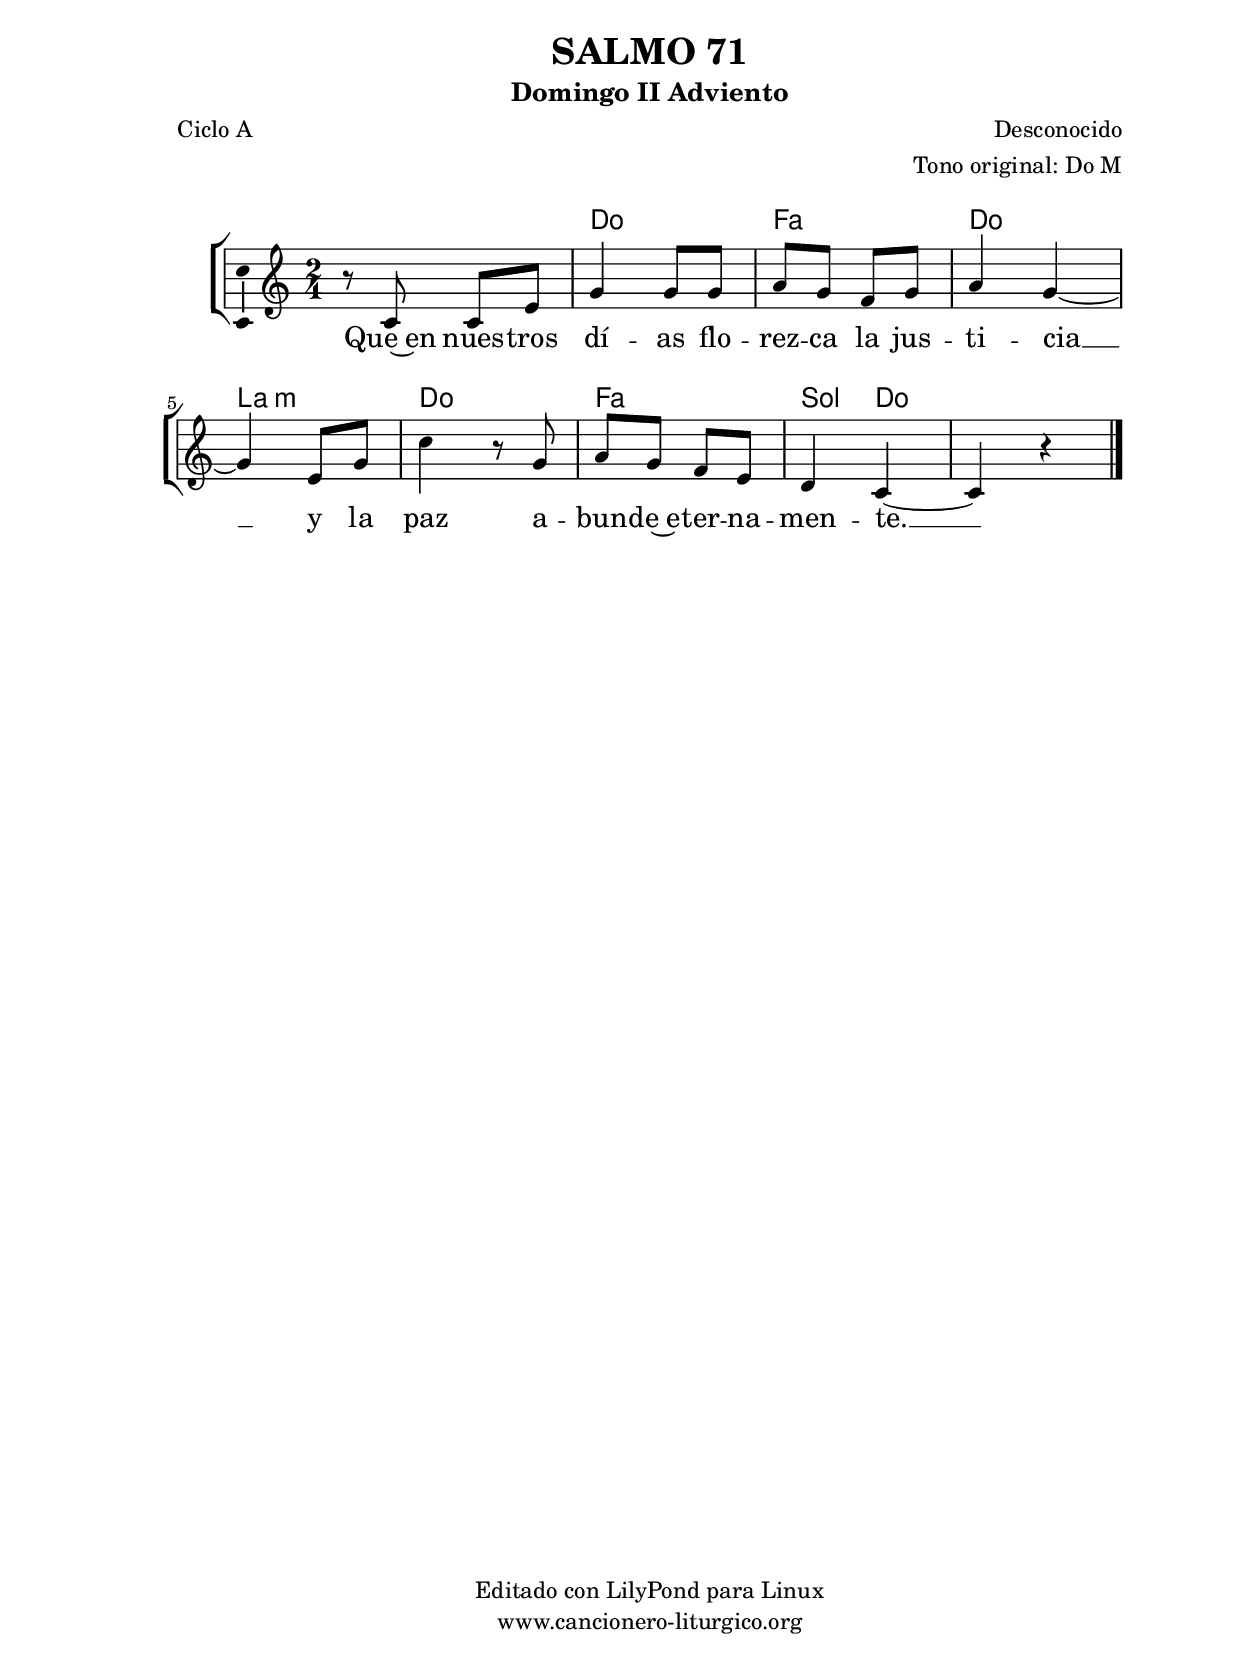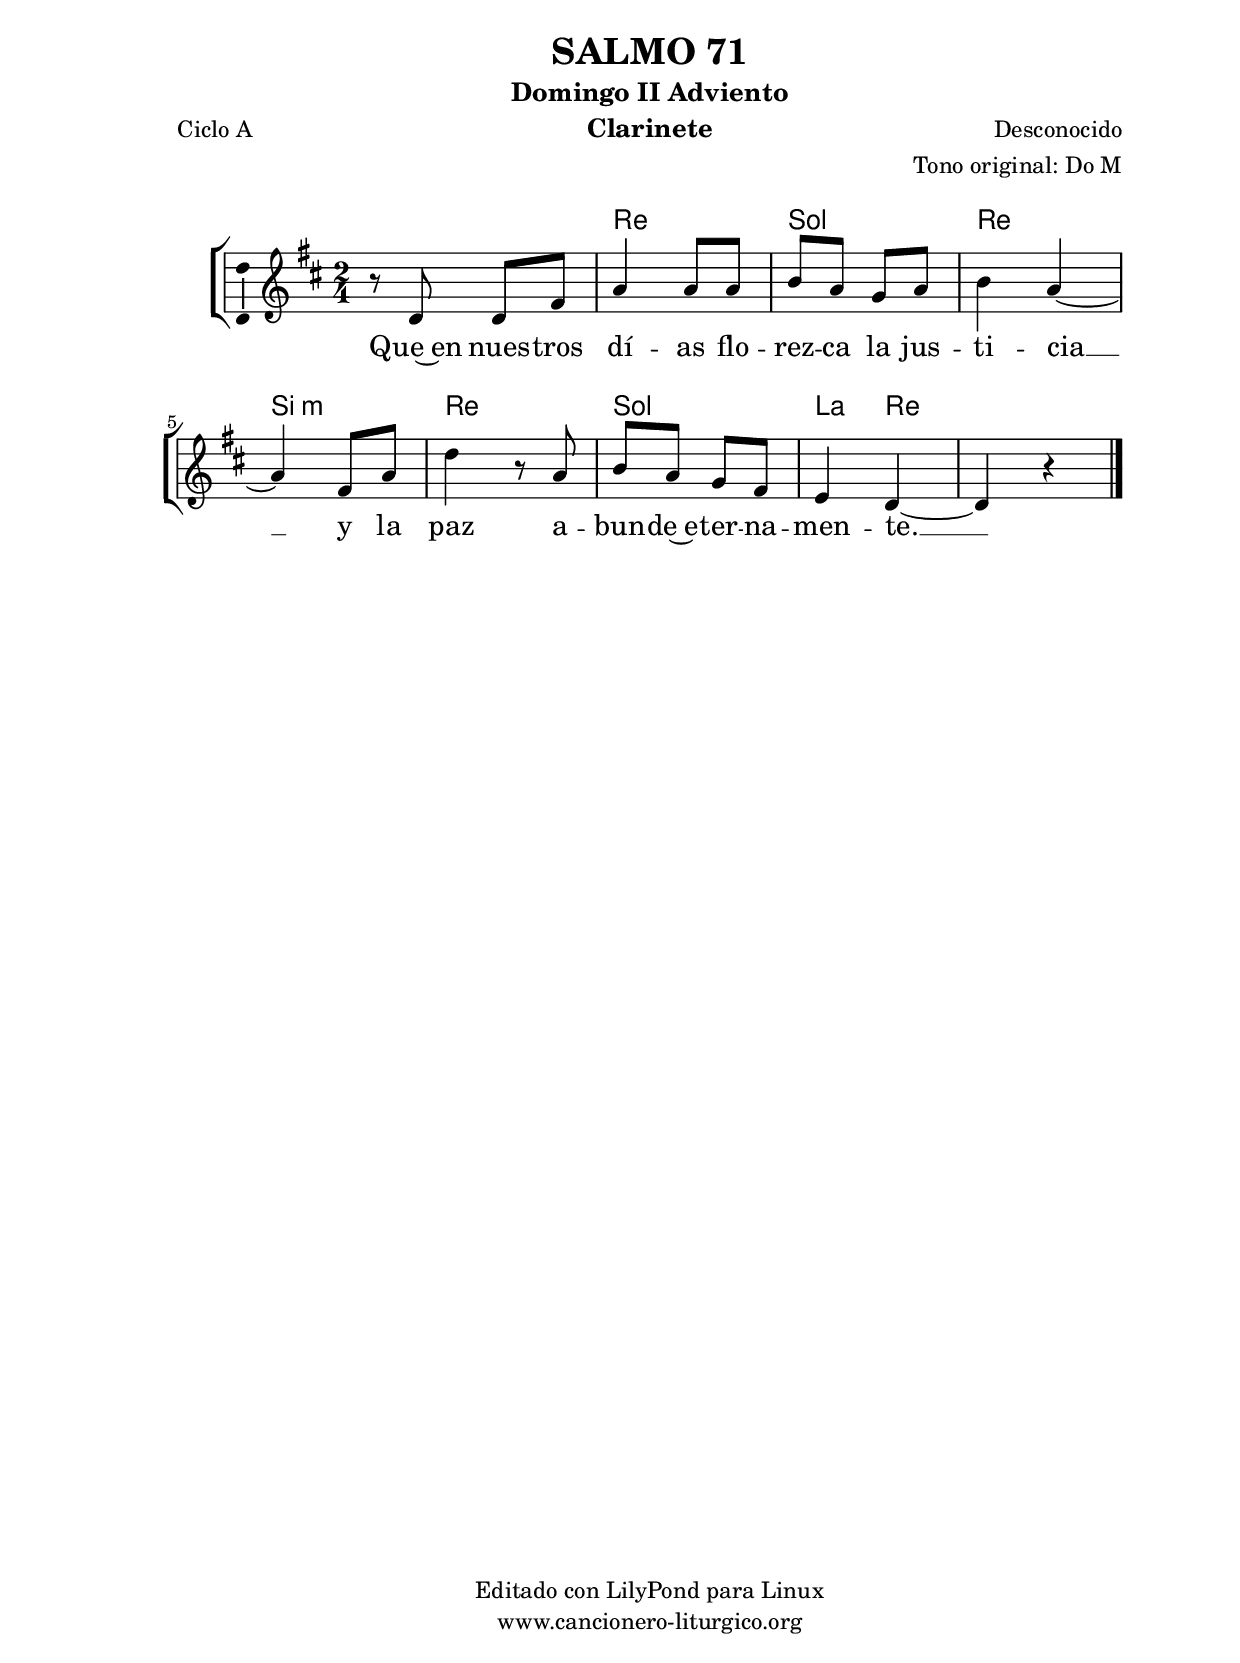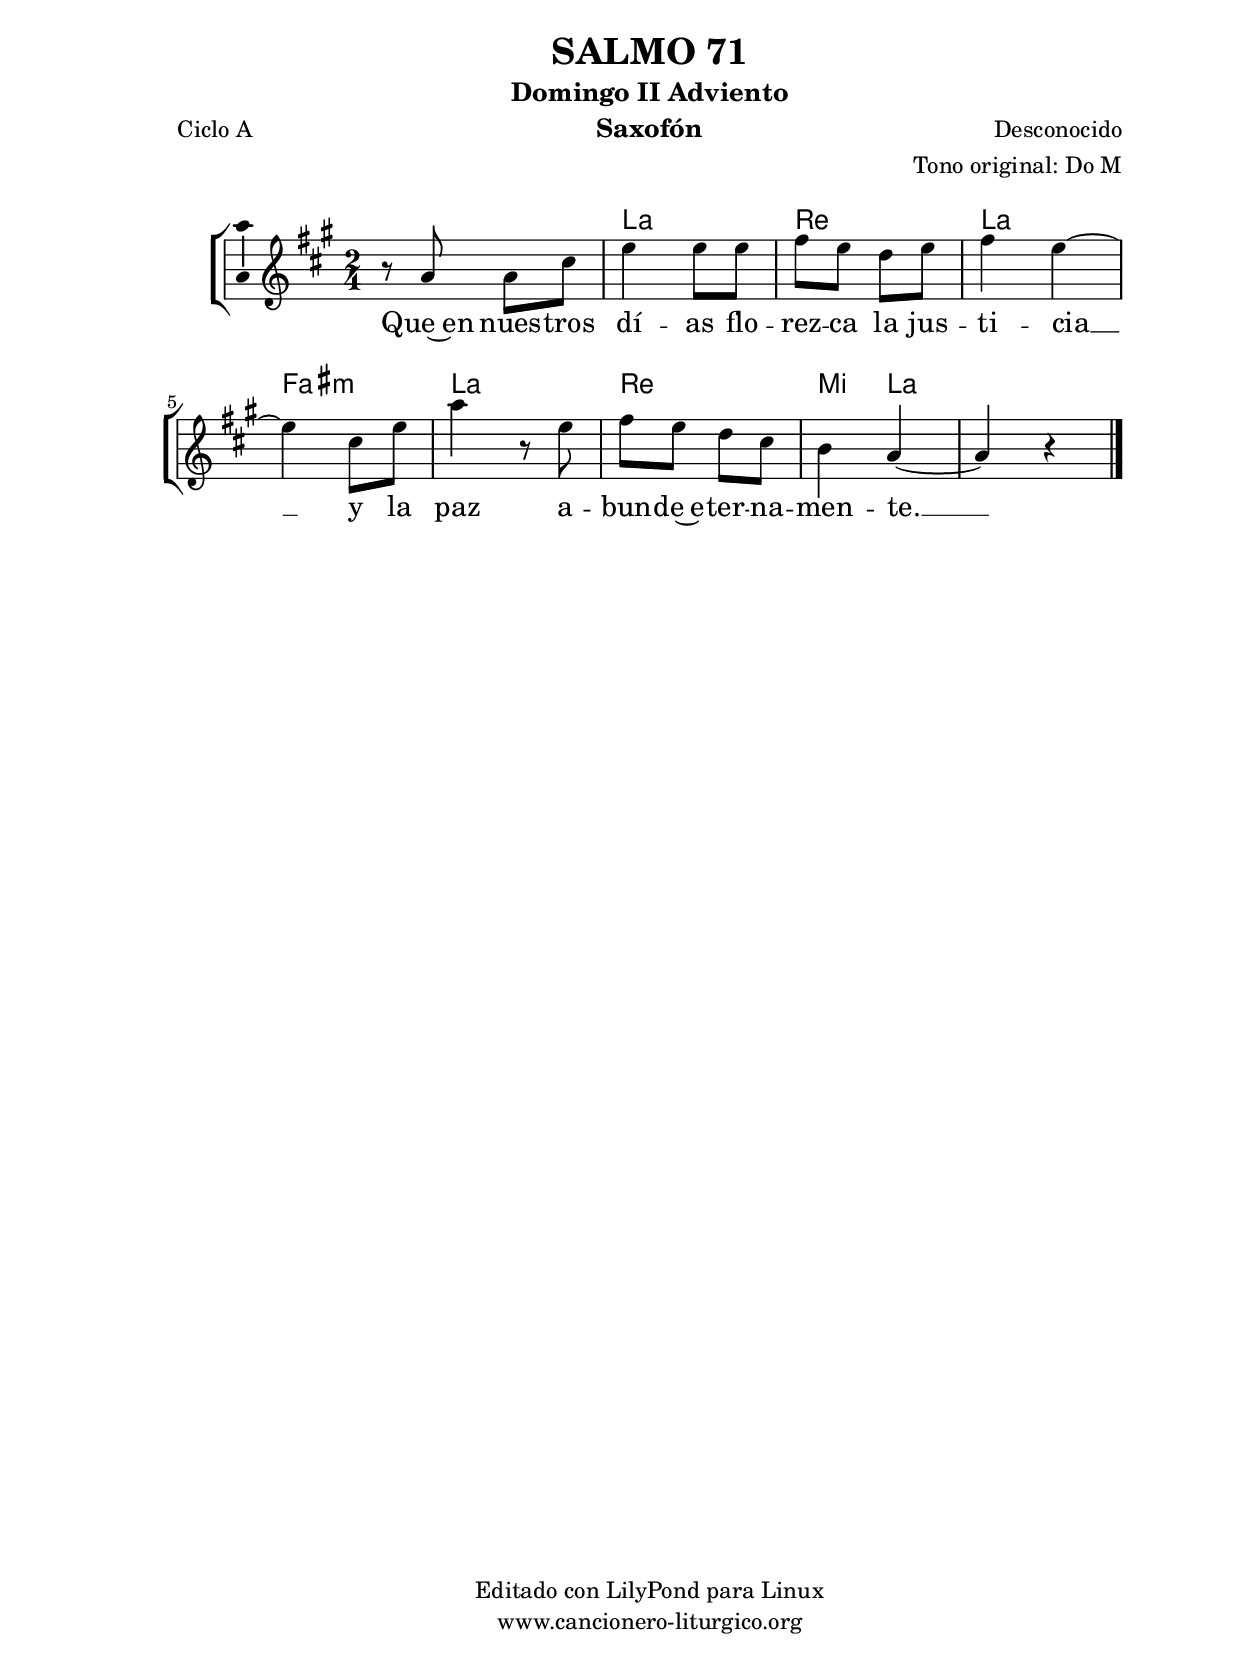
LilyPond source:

%
%para convertir .midi en .wav:
%timidity filename.midi -Ow -o finename.wav
%
%
%Para convertir de .wav a .mp3:
%lame -h -m j filename.wav
%
%
%para escuchar el midi:
%timidity nombrefichero.midi
%


%versión de lilypond para la que se ha escrito esta partitura:
\version "2.16.0"

	%Tamaño papel
	#(set-default-paper-size "a4")
	%Tamaño partitura
	#(set-global-staff-size 20)
	%No responde al pulsar sobre una nota
	#(ly:set-option 'point-and-click #f)

%parámetros del encabezamiento:
\header {
	title = "SALMO 71"
	subtitle = "Domingo II Adviento"
	composer = "Desconocido"
	poet = "Ciclo A"
	meter = ""
	arranger = "Tono original: Do M"
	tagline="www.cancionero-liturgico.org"
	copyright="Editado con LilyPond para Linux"
	}

%parámetros asociados al papel:
\paper  {
	oddHeaderMarkup = \markup {\fill-line { \on-the-fly #not-first-page \fromproperty #'header:title \on-the-fly #not-first-page \fromproperty #'header:composer }}
	evenHeaderMarkup = \markup {\fill-line { \fromproperty #'header:composer \fromproperty #'header:title }}
	#(set-paper-size "a4")
	print-page-number = ##f
	first-page-number = 1
	print-first-page-number = ##f
%	head-separation = 3.0 \cm
	top-margin = 2.0 \cm
	bottom-margin = 0.5\cm
%%%	bottom-margin = -1.0\cm
	left-margin = 3.0 \cm
	line-width = 16.0 \cm 
	indent = 8\mm
	interscoreline = 2.\mm
	between-system-space = 15\mm
%	para que las partituras no llenen la hoja:
	ragged-bottom = ##t
%	idem para la última hoja:
	ragged-last-bottom = ##f
%	para que las partituras llenen el ancho del papel:
	ragged-last = ##f
	after-title-space = 2.5 \cm
%page-count=1
%system-count=8

	%Flexible Vertical Spacing
%	markup-markup-spacing =
%	#'((basic-distance . 15) (minimum-distance . 15) (padding . 3))
	markup-system-spacing =
	#'((basic-distance . 15) (minimum-distance . 15) (padding . 3))
	system-system-spacing =
	#'((basic-distance . 15) (minimum-distance . 15) (padding . 3))
	score-system-spacing =
	#'((basic-distance . 15) (minimum-distance . 15) (padding . 5))
%	top-system-spacing = % header
%	#'((basic-distance . 8) (minimum-distance . 0) (padding . 3))
%	top-markup-spacing =
%	#'((basic-distance . 20) (minimum-distance . 20) (padding . 3))
	last-bottom-spacing = % footer
	#'((basic-distance . 5) (minimum-distance . 5) (padding . 3))
%	score-markup-spacing =
%	#'((basic-distance . 16) (minimum-distance . 13) (padding . 3))

	}


%parámetros que afectan a toda la partitura:
global =  {
	%clave de sol (G):
	\clef G
	%armadura:
%	\transpose g f
	\key c \major
	\tempo 4=100
	\set Score.tempoHideNote = ##t
	}


acordes = {
	\italianChords
	\chordmode {
%	\transpose g f
{

s2
c2 f c a:m c f g4 c s2

	}
	}
}

melodia = 
%	\transpose g f
{
	\relative c'{

\time 2/4
r8 c8 c e
g4 g8 g
a8 g f g
a4 g~
g4 e8 g
c4 r8 g8
a8 g f e
d4 c~
c4 r4

	\bar "|."
	}
	}


texto = \lyricmode {
Que~en nues -- tros dí -- as flo -- rez -- ca la jus -- ti -- cia __
y la paz a -- bun -- de~e -- ter -- na -- men -- te. __
	}


acordesStaff = \context ChordNames = acordesStaff <<
	\set chordChanges = ##t
	\acordes
	>>


vozStaff = \context Voice = vozStaff
\with {\consists "Ambitus_engraver"}
<<
%	\set Staff.instrumentName = ""
%	\set Staff.shortInstrumentName = ""
%	\set Staff.midiInstrument = #"clarinet"
%	\set Staff.midiInstrument = #"cello"
%	\set Staff.midiInstrument = #"flute"
	\set Staff.midiInstrument = #"electric guitar (jazz)"
%	\set Staff.midiInstrument = #"english horn"
%	\set Staff.midiInstrument = #"violin"
%	\set Staff.midiInstrument = #"glockenspiel"
	\set Staff.midiMinimumVolume = #0.7
	\set Staff.midiMaximumVolume = #0.9
	\global
	\melodia
	>>


textoStaff = \context Lyrics = textoStaff <<
	\lyricsto vozStaff \texto
	>>

\book {
	\score {
		\context ChoirStaff {
			\override StaffGroup.SystemStartBracket #'collapse-height = #1
			\override Score.SystemStartBar #'collapse-height = #1
			<<
			\acordesStaff
			\vozStaff
			\textoStaff
			>>
			}
		\layout {
	    		\context {
				\Lyrics
				\override LyricText #'font-size = #2
				}
	   		 \context {
				\Score
				%fontSize = #3
				\override StaffSymbol #'staff-space = #(magstep +3)
				%\override Beam #'thickness = #0.55
				%\override SpacingSpanner #'spacing-increment = #1.0
				%\override Slur #'height-limit = #1.5
				}
			}
		}
	\score {
		\unfoldRepeats
		\context ChoirStaff {
			<<
			\acordesStaff
			\vozStaff
			>>
			}
		\midi {
	  		\context {
	  			\Score
				tempoWholesPerMinute = #(ly:make-moment 70 4)
				}
			}
		}
	}

%Partitura para clarinete
#(define output-suffix "C")
\book {
	\header{
		instrument = "Clarinete"
		}
	\score {
		\context ChoirStaff {
			\override StaffGroup.SystemStartBracket #'collapse-height = #1
			\override Score.SystemStartBar #'collapse-height = #1
\transpose c d
			<<
			\acordesStaff
			\vozStaff
			\textoStaff
			>>
			}
		\layout {
	    		\context {
				\Lyrics
				\override LyricText #'font-size = #2
				}
	   		 \context {
				\Score
				%fontSize = #3
				\override StaffSymbol #'staff-space = #(magstep +3)
				%\override Beam #'thickness = #0.55
				%\override SpacingSpanner #'spacing-increment = #1.0
				%\override Slur #'height-limit = #1.5
				}
			}
		}
	}

%Partitura para saxofón
#(define output-suffix "S")
\book {
	\header{
		instrument = "Saxofón"
		}
	\score {
		\context ChoirStaff {
			\override StaffGroup.SystemStartBracket #'collapse-height = #1
			\override Score.SystemStartBar #'collapse-height = #1
\transpose c a
			<<
			\acordesStaff
			\vozStaff
			\textoStaff
			>>
			}
		\layout {
	    		\context {
				\Lyrics
				\override LyricText #'font-size = #2
				}
	   		 \context {
				\Score
				%fontSize = #3
				\override StaffSymbol #'staff-space = #(magstep +3)
				%\override Beam #'thickness = #0.55
				%\override SpacingSpanner #'spacing-increment = #1.0
				%\override Slur #'height-limit = #1.5
				}
			}
		}
	}

